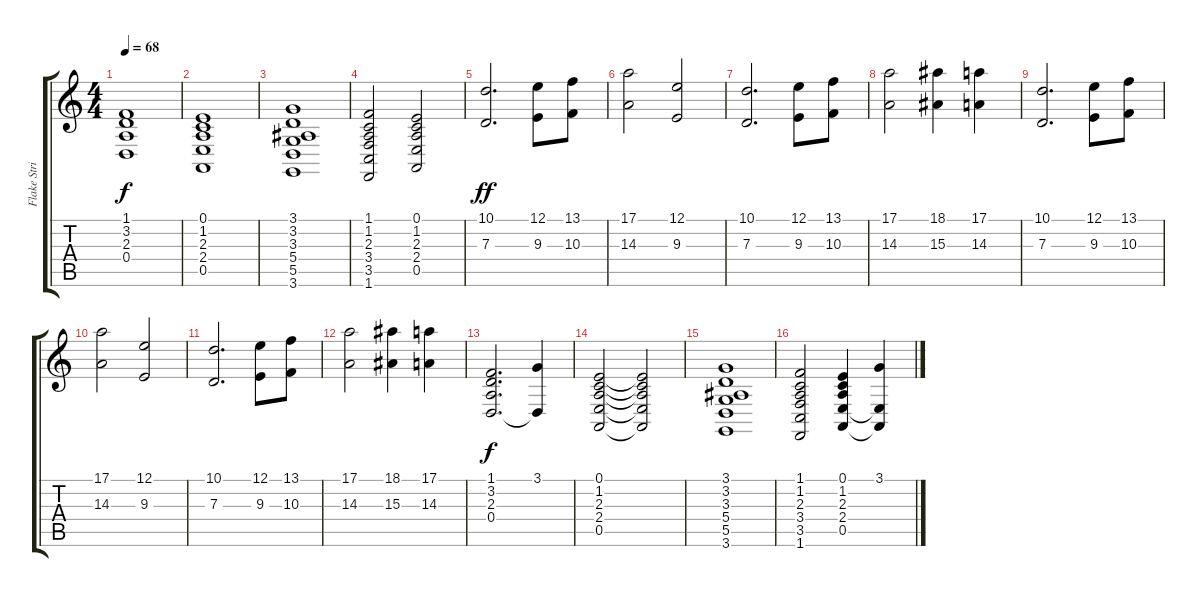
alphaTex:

\track ("Flake String 1" "Flake Stri") {instrument stringensemble2}
\staff {score tabs}
\tuning (E4 B3 G3 D3 A2 E2) {hide}
\ts (4 4)
\tempo 68
\clef g2
\ks c
(1.1 3.2 2.3 0.4).1{dy f} |
(0.1 1.2 2.3 2.4 0.5).1 |
(3.1 3.2 3.3 5.4 5.5 3.6).1 |
(1.1 1.2 2.3 3.4 3.5 1.6).2 (0.1 1.2 2.3 2.4 0.5).2 |
(10.1 7.3).2{d dy ff instrument stringensemble1} (12.1 9.3).8 (13.1 10.3).8 |
(17.1 14.3).2 (12.1 9.3).2 |
(10.1 7.3).2{d} (12.1 9.3).8 (13.1 10.3).8 |
(17.1 14.3).2 (18.1 15.3).4 (17.1 14.3).4 |
(10.1 7.3).2{d instrument stringensemble1} (12.1 9.3).8 (13.1 10.3).8 |
(17.1 14.3).2 (12.1 9.3).2 |
(10.1 7.3).2{d} (12.1 9.3).8 (13.1 10.3).8 |
(17.1 14.3).2 (18.1 15.3).4 (17.1 14.3).4 |
(1.1 3.2 2.3 0.4).2{d dy f instrument stringensemble2} (3.1 0.4{t}).4 |
(0.1 1.2 2.3 2.4 0.5).2 (0.1{t} 1.2{t} 2.3{t} 2.4{t} 0.5{t}).2 |
(3.1 3.2 3.3 5.4 5.5 3.6).1 |
(1.1 1.2 2.3 3.4 3.5 1.6).2 (0.1 1.2 2.3 2.4 0.5).4 (3.1 2.4{t} 0.5{t}).4
